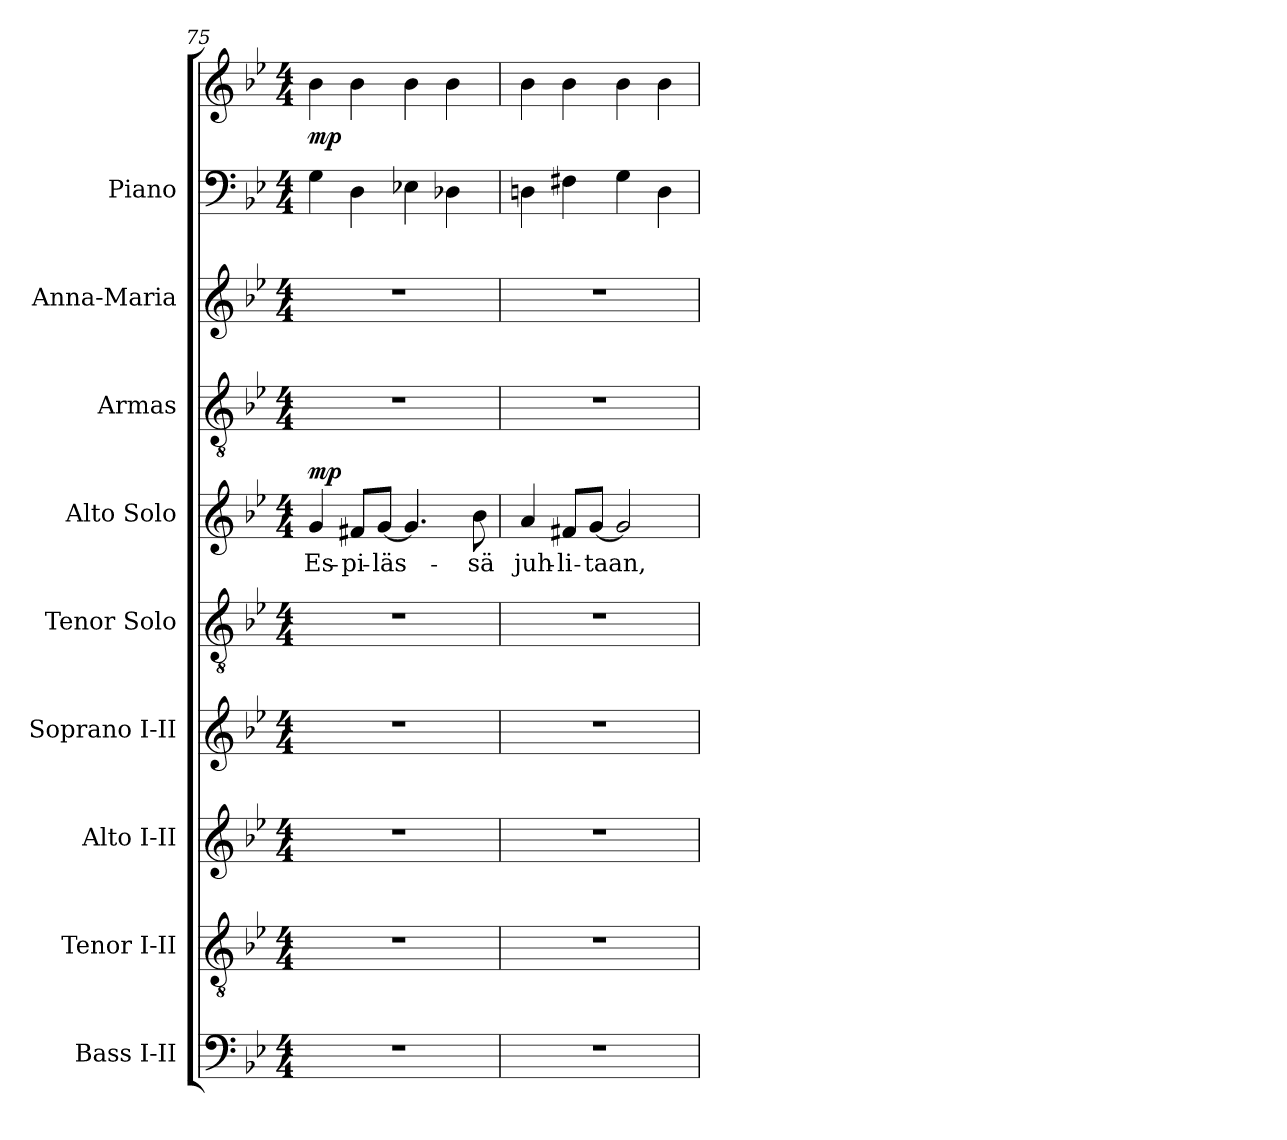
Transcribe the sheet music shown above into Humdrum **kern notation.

**kern	**kern	**kern	**kern	**kern	**kern	**text	**dynam	**kern	**kern	**kern	**kern	**dynam
*part9	*part8	*part7	*part6	*part5	*part4	*part4	*part4	*part3	*part2	*part1	*part1	*part1
*staff10	*staff9	*staff8	*staff7	*staff6	*staff5	*staff5	*staff5	*staff4	*staff3	*staff2	*staff1	*staff1/2
*I"Bass I-II	*I"Tenor I-II	*I"Alto I-II	*I"Soprano I-II	*I"Tenor Solo	*I"Alto Solo	*	*	*I"Armas	*I"Anna-Maria	*I"Piano	*	*
*I'B.	*I'T.	*I'A.	*I'S.	*I'T. Solo	*I'A. Solo	*	*	*I'Armas	*I'A-M	*I'Pno.	*	*
*clefF4	*clefGv2	*clefG2	*clefG2	*clefGv2	*clefG2	*	*	*clefGv2	*clefG2	*clefF4	*clefG2	*
*	*ITrd7c12	*	*	*ITrd7c12	*	*	*	*ITrd7c12	*	*	*	*
*k[b-e-]	*k[b-e-]	*k[b-e-]	*k[b-e-]	*k[b-e-]	*k[b-e-]	*	*	*k[b-e-]	*k[b-e-]	*k[b-e-]	*k[b-e-]	*
*B-:	*B-:	*B-:	*B-:	*B-:	*B-:	*	*	*B-:	*B-:	*B-:	*B-:	*
*M4/4	*M4/4	*M4/4	*M4/4	*M4/4	*M4/4	*	*	*M4/4	*M4/4	*M4/4	*M4/4	*
=75	=75	=75	=75	=75	=75	=75	=75	=75	=75	=75	=75	=75
!	!	!	!	!	!	!LO:LY:b:color=#000000	!	!	!	!	!	!
1r	1r	1r	1r	1r	4gi/	Es-	mp	1r	1r	4Gi\	4b-i	mp
!	!	!	!	!	!	!LO:LY:b:color=#000000	!	!	!	!	!	!
.	.	.	.	.	8f#Xi/L	-pi-	.	.	.	4Di\	4b-i	.
!	!	!	!	!	!	!LO:LY:b:color=#000000	!	!	!	!	!	!
.	.	.	.	.	[<8gi/J	-läs-	.	.	.	.	.	.
.	.	.	.	.	4.gi/]	.	.	.	.	4E-Xi\	4b-i	.
.	.	.	.	.	.	.	.	.	.	4D-Xi\	4b-i	.
!	!	!	!	!	!	!LO:LY:b:color=#000000	!	!	!	!	!	!
.	.	.	.	.	8b-i\	-sä	.	.	.	.	.	.
=76	=76	=76	=76	=76	=76	=76	=76	=76	=76	=76	=76	=76
!	!	!	!	!	!	!LO:LY:b:color=#000000	!	!	!	!	!	!
1r	1r	1r	1r	1r	4ai/	juh-	.	1r	1r	4Dni\	4b-i	.
!	!	!	!	!	!	!LO:LY:b:color=#000000	!	!	!	!	!	!
.	.	.	.	.	8f#Xi/L	-li-	.	.	.	4F#Xi\	4b-i	.
!	!	!	!	!	!	!LO:LY:b:color=#000000	!	!	!	!	!	!
.	.	.	.	.	[<8gi/J	-taan,	.	.	.	.	.	.
.	.	.	.	.	2gi/]	.	.	.	.	4Gi\	4b-i	.
.	.	.	.	.	.	.	.	.	.	4Di\	4b-i	.
=	=	=	=	=	=	=	=	=	=	=	=	=
*-	*-	*-	*-	*-	*-	*-	*-	*-	*-	*-	*-	*-
